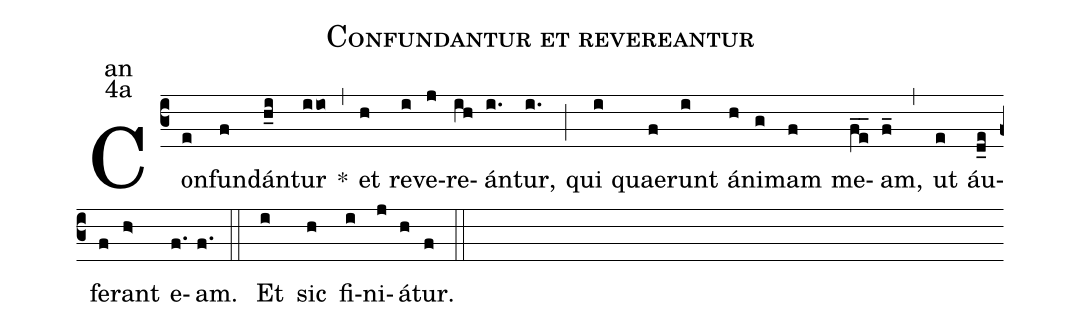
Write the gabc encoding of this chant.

name:Confundantur et revereantur;
office-part:an;
mode:4a;
%%
(c3) Con(e)fun(f)dán(h_i)tur(iio) <sp>*</sp>(,) et(h) re(i)ve(j)re(ih)án(i.)tur,(i.) (;) qui(i) quae(f)runt(i) á(h)ni(g)mam(f) me(fe__)am,(f_) (,) ut(e) áu(d_e)fe(f)rant(h>) e(f.)am.(f.) (::)

<eu> Et(i) sic(h) fi(i)ni(j)á(h)tur.(f) </eu> (::)
